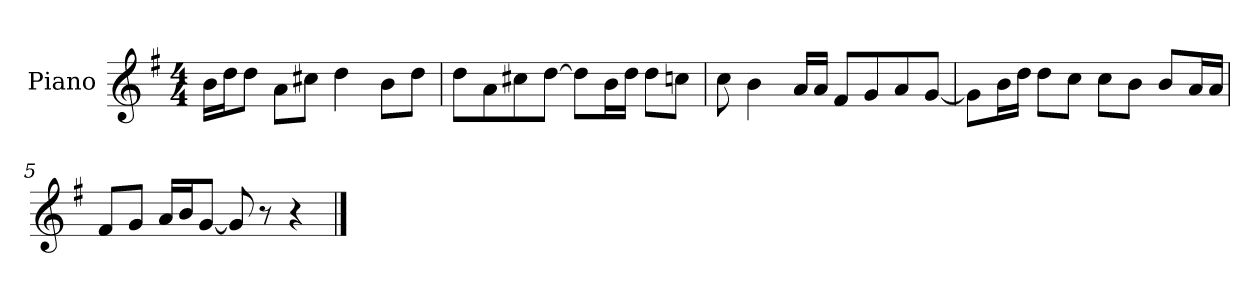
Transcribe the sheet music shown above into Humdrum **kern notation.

**kern
*part1
*staff1
*I"Piano
*I'P-no
*clefG2
*k[f#]
*M4/4
*MM90
=1
16b\LL
16dd\J
8dd\J
8a\L
8cc#X\J
4dd\
8b\L
8dd\J
=2
8dd\L
8a\
8cc#X\
[8dd\J
8dd\L]
16b\L
16dd\JJ
8dd\L
8ccn\J
=3
8cc\
4b\
16a/LL
16a/JJ
8f#/L
8g/
8a/
[8g/J
=4
8g\L]
16b\L
16dd\JJ
8dd\L
8cc\J
8cc\L
8b\J
8b/L
16a/L
16a/JJ
!!LO:LB:g=z
=5
8f#/L
8g/J
16a/LL
16b/J
[8g/J
8g/]
8r
4r
==
*-
